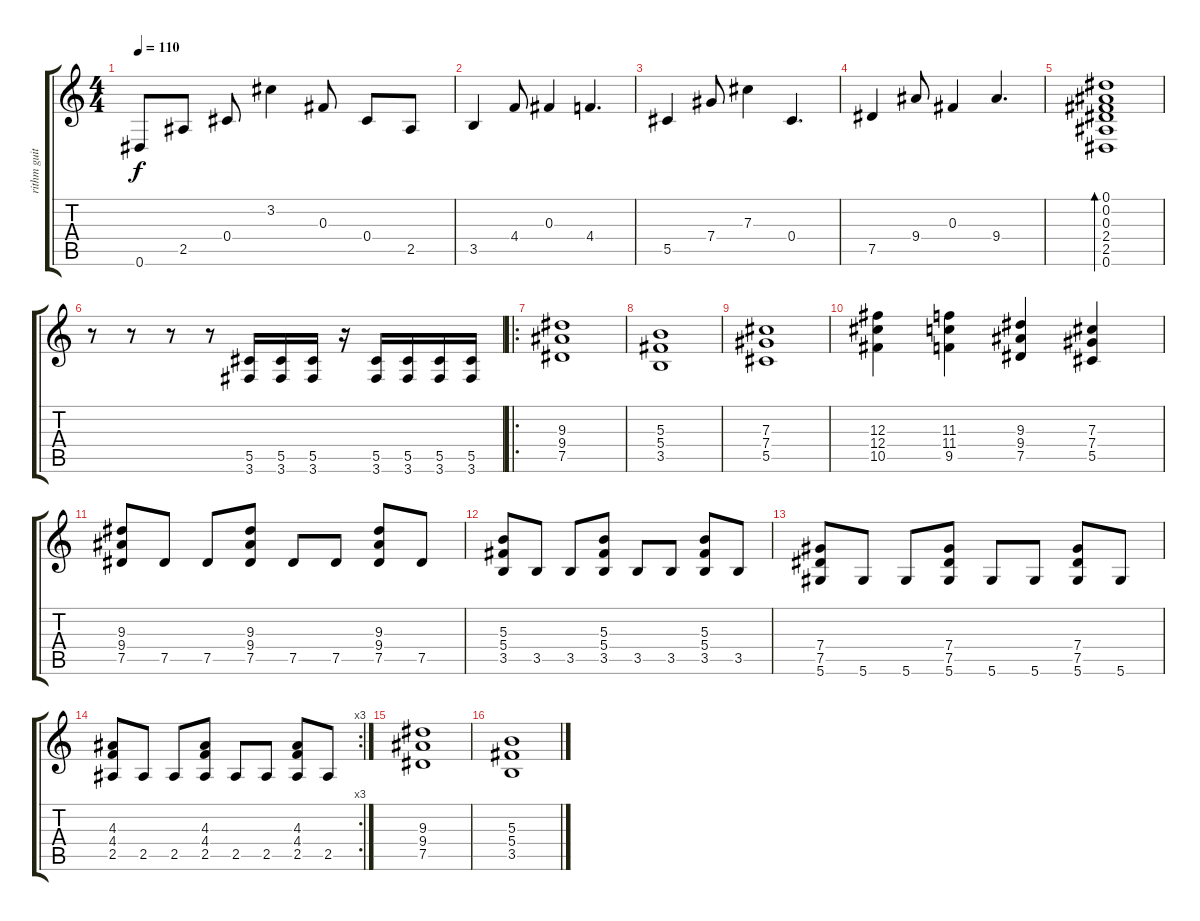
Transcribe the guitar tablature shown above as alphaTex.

\track ("rithm guitar" "rithm guit") {instrument acousticguitarsteel}
\staff {score tabs}
\tuning (Eb4 Bb3 Gb3 Db3 Ab2 Eb2) {hide}
\ts (4 4)
\tempo 110
\clef g2
\ks c
0.6.8{dy f} 2.5.8 0.4.8 3.2.4 0.3.8 0.4.8 2.5.8 |
3.5.4 4.4.8 0.3.4 4.4.4{d} |
5.5.4 7.4.8 7.3.4 0.4.4{d} |
7.5.4 9.4.8 0.3.4 9.4.4{d} |
(0.1 0.2 0.3 2.4 2.5 0.6).1{bd 240} |
r.8{instrument distortionguitar} r.8 r.8 r.8 (5.5 3.6).16 (5.5 3.6).16 (5.5 3.6).16 r.16 (5.5 3.6).16 (5.5 3.6).16 (5.5 3.6).16 (5.5 3.6).16 |
\ro
(9.3 9.4 7.5).1{instrument distortionguitar} |
(5.3 5.4 3.5).1 |
(7.3 7.4 5.5).1 |
(12.3 12.4 10.5).4 (11.3 11.4 9.5).4 (9.3 9.4 7.5).4 (7.3 7.4 5.5).4 |
(9.3 9.4 7.5).8 7.5.8 7.5.8 (9.3 9.4 7.5).8 7.5.8 7.5.8 (9.3 9.4 7.5).8 7.5.8 |
(5.3 5.4 3.5).8 3.5.8 3.5.8 (5.3 5.4 3.5).8 3.5.8 3.5.8 (5.3 5.4 3.5).8 3.5.8 |
(7.4 7.5 5.6).8 5.6.8 5.6.8 (7.4 7.5 5.6).8 5.6.8 5.6.8 (7.4 7.5 5.6).8 5.6.8 |
\rc 3
(4.3 4.4 2.5).8 2.5.8 2.5.8 (4.3 4.4 2.5).8 2.5.8 2.5.8 (4.3 4.4 2.5).8 2.5.8 |
(9.3 9.4 7.5).1{instrument distortionguitar} |
(5.3 5.4 3.5).1
